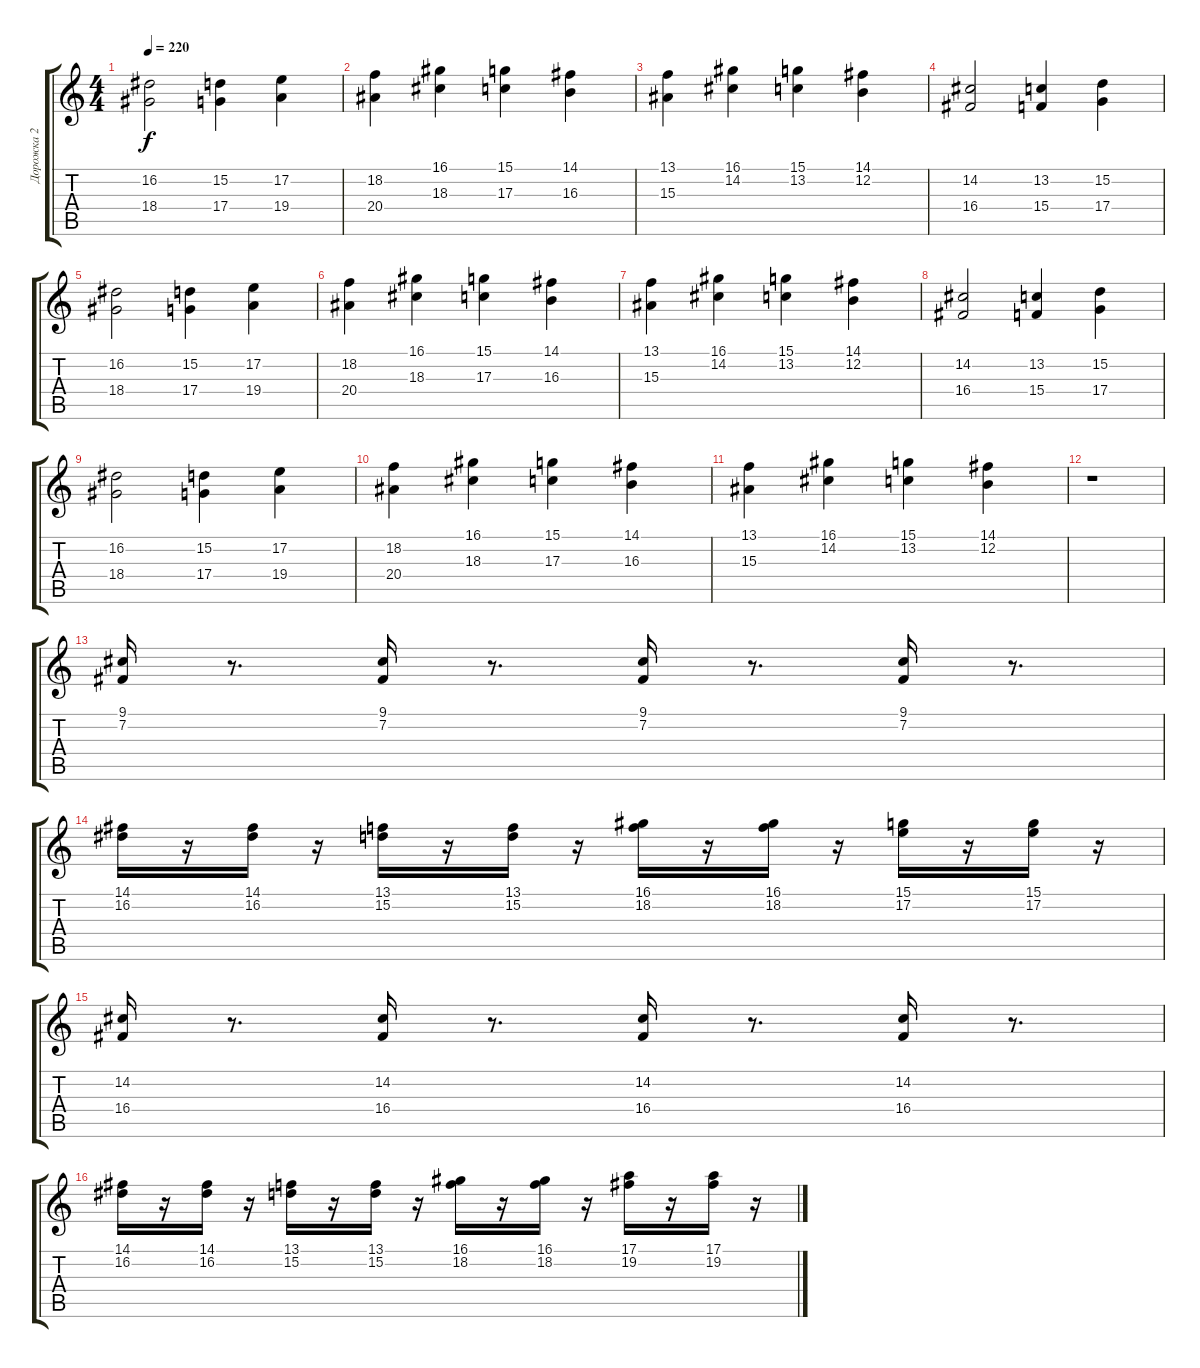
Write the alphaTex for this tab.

\track ("Дорожка 2" "Дорожка 2") {instrument stringensemble1}
\staff {score tabs}
\tuning (E4 B3 G3 D3 A2 E2) {hide}
\ts (4 4)
\tempo 220
\clef g2
\ks c
(16.2 18.4).2{dy f} (15.2 17.4).4 (17.2 19.4).4 |
(18.2 20.4).4 (16.1 18.3).4 (15.1 17.3).4 (14.1 16.3).4 |
(13.1 15.3).4 (16.1 14.2).4 (15.1 13.2).4 (14.1 12.2).4 |
(14.2 16.4).2 (13.2 15.4).4 (15.2 17.4).4 |
(16.2 18.4).2 (15.2 17.4).4 (17.2 19.4).4 |
(18.2 20.4).4 (16.1 18.3).4 (15.1 17.3).4 (14.1 16.3).4 |
(13.1 15.3).4 (16.1 14.2).4 (15.1 13.2).4 (14.1 12.2).4 |
(14.2 16.4).2 (13.2 15.4).4 (15.2 17.4).4 |
(16.2 18.4).2 (15.2 17.4).4 (17.2 19.4).4 |
(18.2 20.4).4 (16.1 18.3).4 (15.1 17.3).4 (14.1 16.3).4 |
(13.1 15.3).4 (16.1 14.2).4 (15.1 13.2).4 (14.1 12.2).4 |
r.1 |
(9.1 7.2).16 r.8{d} (9.1 7.2).16 r.8{d} (9.1 7.2).16 r.8{d} (9.1 7.2).16 r.8{d} |
(14.1 16.2).16 r.16 (14.1 16.2).16 r.16 (13.1 15.2).16 r.16 (13.1 15.2).16 r.16 (16.1 18.2).16 r.16 (16.1 18.2).16 r.16 (15.1 17.2).16 r.16 (15.1 17.2).16 r.16 |
(14.2 16.4).16 r.8{d} (14.2 16.4).16 r.8{d} (14.2 16.4).16 r.8{d} (14.2 16.4).16 r.8{d} |
(14.1 16.2).16 r.16 (14.1 16.2).16 r.16 (13.1 15.2).16 r.16 (13.1 15.2).16 r.16 (16.1 18.2).16 r.16 (16.1 18.2).16 r.16 (17.1 19.2).16 r.16 (17.1 19.2).16 r.16
